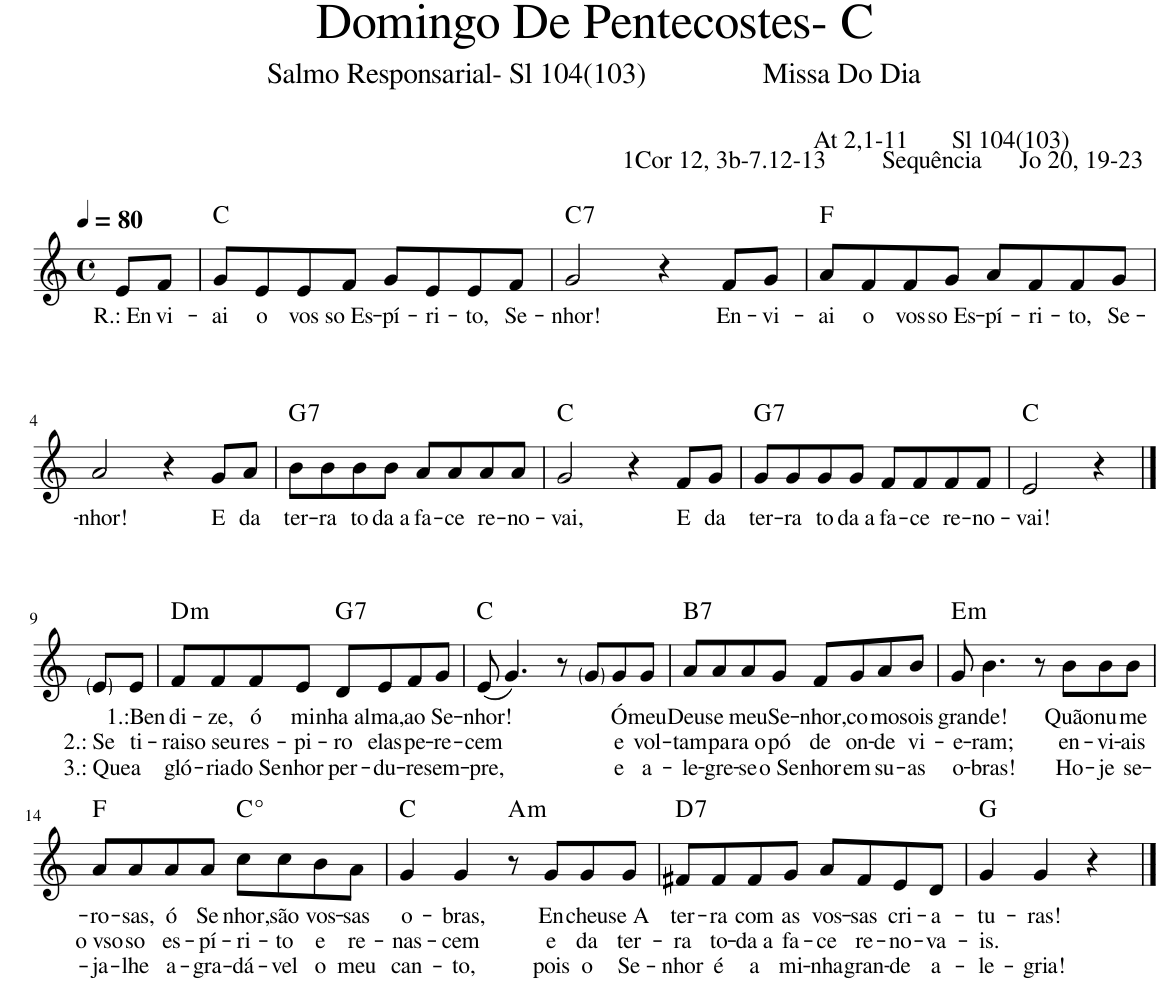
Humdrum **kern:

**kern	**text	**text	**text	**harte
*part1	*part1	*part1	*part1	*part1
*staff1	*staff1	*staff1	*staff1	*
*I"Voz	*	*	*	*
*I'Vo.	*	*	*	*
*clefG2	*	*	*	*
*k[]	*	*	*	*
*M4/4	*	*	*	*
*met(c)	*	*	*	*
*MM80	*	*	*	*
=	=	=	=	=
!	!LO:LY:b	!	!	!
8e/L	R.: En-	.	.	.
!	!LO:LY:b	!	!	!
8f/J	-vi-	.	.	.
=1	=1	=1	=1	=1
!	!LO:LY:b	!	!	!
8g/L	-ai	.	.	C:maj
!	!LO:LY:b	!	!	!
8e/	o	.	.	.
!	!LO:LY:b	!	!	!
8e/	vos-	.	.	.
!	!LO:LY:b	!	!	!
8f/J	-so Es-	.	.	.
!	!LO:LY:b	!	!	!
8g/L	-pí-	.	.	.
!	!LO:LY:b	!	!	!
8e/	-ri-	.	.	.
!	!LO:LY:b	!	!	!
8e/	-to,	.	.	.
!	!LO:LY:b	!	!	!
8f/J	Se-	.	.	.
=2	=2	=2	=2	=2
!	!LO:LY:b	!	!	!LO:H:kt=7
2g/	-nhor!	.	.	C:7
4r	.	.	.	.
!	!LO:LY:b	!	!	!
8f/L	En-	.	.	.
!	!LO:LY:b	!	!	!
8g/J	-vi-	.	.	.
=3	=3	=3	=3	=3
!	!LO:LY:b	!	!	!
8a/L	-ai	.	.	F:maj
!	!LO:LY:b	!	!	!
8f/	o	.	.	.
!	!LO:LY:b	!	!	!
8f/	vos-	.	.	.
!	!LO:LY:b	!	!	!
8g/J	-so Es-	.	.	.
!	!LO:LY:b	!	!	!
8a/L	-pí-	.	.	.
!	!LO:LY:b	!	!	!
8f/	-ri-	.	.	.
!	!LO:LY:b	!	!	!
8f/	-to,	.	.	.
!	!LO:LY:b	!	!	!
8g/J	Se-	.	.	.
!!LO:LB:g=z
=4	=4	=4	=4	=4
!	!LO:LY:b	!	!	!
2a/	-nhor!	.	.	.
4r	.	.	.	.
!	!LO:LY:b	!	!	!
8g/L	E	.	.	.
!	!LO:LY:b	!	!	!
8a/J	da	.	.	.
=5	=5	=5	=5	=5
!	!LO:LY:b	!	!	!LO:H:kt=7
8b\L	ter-	.	.	G:7
!	!LO:LY:b	!	!	!
8b\	-ra	.	.	.
!	!LO:LY:b	!	!	!
8b\	to-	.	.	.
!	!LO:LY:b	!	!	!
8b\J	-da a	.	.	.
!	!LO:LY:b	!	!	!
8a/L	fa-	.	.	.
!	!LO:LY:b	!	!	!
8a/	-ce	.	.	.
!	!LO:LY:b	!	!	!
8a/	re-	.	.	.
!	!LO:LY:b	!	!	!
8a/J	-no-	.	.	.
=6	=6	=6	=6	=6
!	!LO:LY:b	!	!	!
2g/	-vai,	.	.	C:maj
4r	.	.	.	.
!	!LO:LY:b	!	!	!
8f/L	E	.	.	.
!	!LO:LY:b	!	!	!
8g/J	da	.	.	.
=7	=7	=7	=7	=7
!	!LO:LY:b	!	!	!LO:H:kt=7
8g/L	ter-	.	.	G:7
!	!LO:LY:b	!	!	!
8g/	-ra	.	.	.
!	!LO:LY:b	!	!	!
8g/	to-	.	.	.
!	!LO:LY:b	!	!	!
8g/J	-da a	.	.	.
!	!LO:LY:b	!	!	!
8f/L	fa-	.	.	.
!	!LO:LY:b	!	!	!
8f/	-ce	.	.	.
!	!LO:LY:b	!	!	!
8f/	re-	.	.	.
!	!LO:LY:b	!	!	!
8f/J	-no-	.	.	.
=8	=8	=8	=8	=8
!	!LO:LY:b	!	!	!
2e/	-vai!	.	.	C:maj
4r	.	.	.	.
!!LO:LB:g=z
==9	==9	==9	==9	==9
!	!	!LO:LY:b	!LO:LY:b	!
8e/L	.	2.: Se	3.: Que	.
!	!LO:LY:b	!LO:LY:b	!LO:LY:b	!
8e/J	1.:Ben-	ti-	a	.
=10	=10	=10	=10	=10
!	!LO:LY:b	!LO:LY:b	!LO:LY:b	!LO:H:kt=m
8f/L	-di-	-rais	gló-	D:min
!	!LO:LY:b	!LO:LY:b	!LO:LY:b	!
8f/	-ze,	o seu	-ria	.
!	!LO:LY:b	!LO:LY:b	!LO:LY:b	!
8f/	ó	res-	do Se-	.
!	!LO:LY:b	!LO:LY:b	!LO:LY:b	!
8e/J	mi-	-pi-	-nhor	.
!	!LO:LY:b	!LO:LY:b	!LO:LY:b	!LO:H:kt=7
8d/L	-nha al-	-ro	per-	G:7
!	!LO:LY:b	!LO:LY:b	!LO:LY:b	!
8e/	-ma,	elas	-du-	.
!	!LO:LY:b	!LO:LY:b	!LO:LY:b	!
8f/	ao	pe-	-re	.
!	!LO:LY:b	!LO:LY:b	!LO:LY:b	!
8g/J	Se-	-re-	sem-	.
=11	=11	=11	=11	=11
!	!LO:LY:b	!LO:LY:b	!LO:LY:b	!
(8e/	-nhor!	-cem	-pre,	C:maj
4.g/)	.	.	.	.
8r	.	.	.	.
8g/L	.	.	.	.
!	!LO:LY:b	!LO:LY:b	!LO:LY:b	!
8g/	Ó	e	e	.
!	!LO:LY:b	!LO:LY:b	!LO:LY:b	!
8g/J	meu	vol-	a-	.
=12	=12	=12	=12	=12
!	!LO:LY:b	!LO:LY:b	!LO:LY:b	!LO:H:kt=7
8a/L	Deus	-tam	-le-	B:7
!	!LO:LY:b	!LO:LY:b	!LO:LY:b	!
8a/	e	pa-	-gre-	.
!	!LO:LY:b	!LO:LY:b	!LO:LY:b	!
8a/	meu	-ra o	-se	.
!	!LO:LY:b	!LO:LY:b	!LO:LY:b	!
8g/J	Se-	pó	o Se-	.
!	!LO:LY:b	!LO:LY:b	!LO:LY:b	!
8f/L	-nhor,	de	-nhor	.
!	!LO:LY:b	!LO:LY:b	!LO:LY:b	!
8g/	co-	on-	em	.
!	!LO:LY:b	!LO:LY:b	!LO:LY:b	!
8a/	-mo	-de	su-	.
!	!LO:LY:b	!LO:LY:b	!LO:LY:b	!
8b/J	sois	vi-	-as	.
=13	=13	=13	=13	=13
!	!LO:LY:b	!LO:LY:b	!LO:LY:b	!LO:H:kt=m
8g/	gran-	-e-	o-	E:min
!	!LO:LY:b	!LO:LY:b	!LO:LY:b	!
4.b\	-de!	-ram;	-bras!	.
8r	.	.	.	.
!	!LO:LY:b	!LO:LY:b	!LO:LY:b	!
8b\L	Quão	en-	Ho-	.
!	!LO:LY:b	!LO:LY:b	!LO:LY:b	!
8b\	nu-	-vi-	-je	.
!	!LO:LY:b	!LO:LY:b	!LO:LY:b	!
8b\J	-me-	-ais	se-	.
!!LO:LB:g=z
=14	=14	=14	=14	=14
!	!LO:LY:b	!LO:LY:b	!LO:LY:b	!
8a/L	-ro-	o vso-	-ja-	F:maj
!	!LO:LY:b	!LO:LY:b	!LO:LY:b	!
8a/	-sas,	-so	-lhe	.
!	!LO:LY:b	!LO:LY:b	!LO:LY:b	!
8a/	ó	es-	a-	.
!	!LO:LY:b	!LO:LY:b	!LO:LY:b	!
8a/J	Se-	-pí-	-gra-	.
!	!LO:LY:b	!LO:LY:b	!LO:LY:b	!LO:H:kt=°
8cc\L	-nhor,	-ri-	-dá-	.
!	!LO:LY:b	!LO:LY:b	!LO:LY:b	!
8cc\	são	-to	-vel	.
!	!LO:LY:b	!LO:LY:b	!LO:LY:b	!
8b\	vos-	e	o	.
!	!LO:LY:b	!LO:LY:b	!LO:LY:b	!
8a\J	-sas	re-	meu	.
=15	=15	=15	=15	=15
!	!LO:LY:b	!LO:LY:b	!LO:LY:b	!
4g/	o-	-nas-	can-	C:maj
!	!LO:LY:b	!LO:LY:b	!LO:LY:b	!
4g/	-bras,	-cem	-to,	.
!	!	!	!	!LO:H:kt=m
8r	.	.	.	A:min
!	!LO:LY:b	!LO:LY:b	!LO:LY:b	!
8g/L	En-	e	pois	.
!	!LO:LY:b	!LO:LY:b	!LO:LY:b	!
8g/	-cheu-	da	o	.
!	!LO:LY:b	!LO:LY:b	!LO:LY:b	!
8g/J	-se A	ter-	Se-	.
=16	=16	=16	=16	=16
!	!LO:LY:b	!LO:LY:b	!LO:LY:b	!LO:H:kt=7
8f#X/L	ter-	-ra	-nhor	D:7
!	!LO:LY:b	!LO:LY:b	!LO:LY:b	!
8f#/	-ra	to-	é	.
!	!LO:LY:b	!LO:LY:b	!LO:LY:b	!
8f#/	com	-da a	a	.
!	!LO:LY:b	!LO:LY:b	!LO:LY:b	!
8g/J	as	fa-	mi-	.
!	!LO:LY:b	!LO:LY:b	!LO:LY:b	!
8a/L	vos-	-ce	-nha	.
!	!LO:LY:b	!LO:LY:b	!LO:LY:b	!
8f#/	-sas	re-	gran-	.
!	!LO:LY:b	!LO:LY:b	!LO:LY:b	!
8e/	cri-	-no-	-de	.
!	!LO:LY:b	!LO:LY:b	!LO:LY:b	!
8d/J	-a-	-va-	a-	.
=17	=17	=17	=17	=17
!	!LO:LY:b	!LO:LY:b	!LO:LY:b	!
4g/	-tu-	-is.	-le-	G:maj
!	!LO:LY:b	!	!LO:LY:b	!
4g/	-ras!	.	-gria!	.
4r	.	.	.	.
==	==	==	==	==
*-	*-	*-	*-	*-
